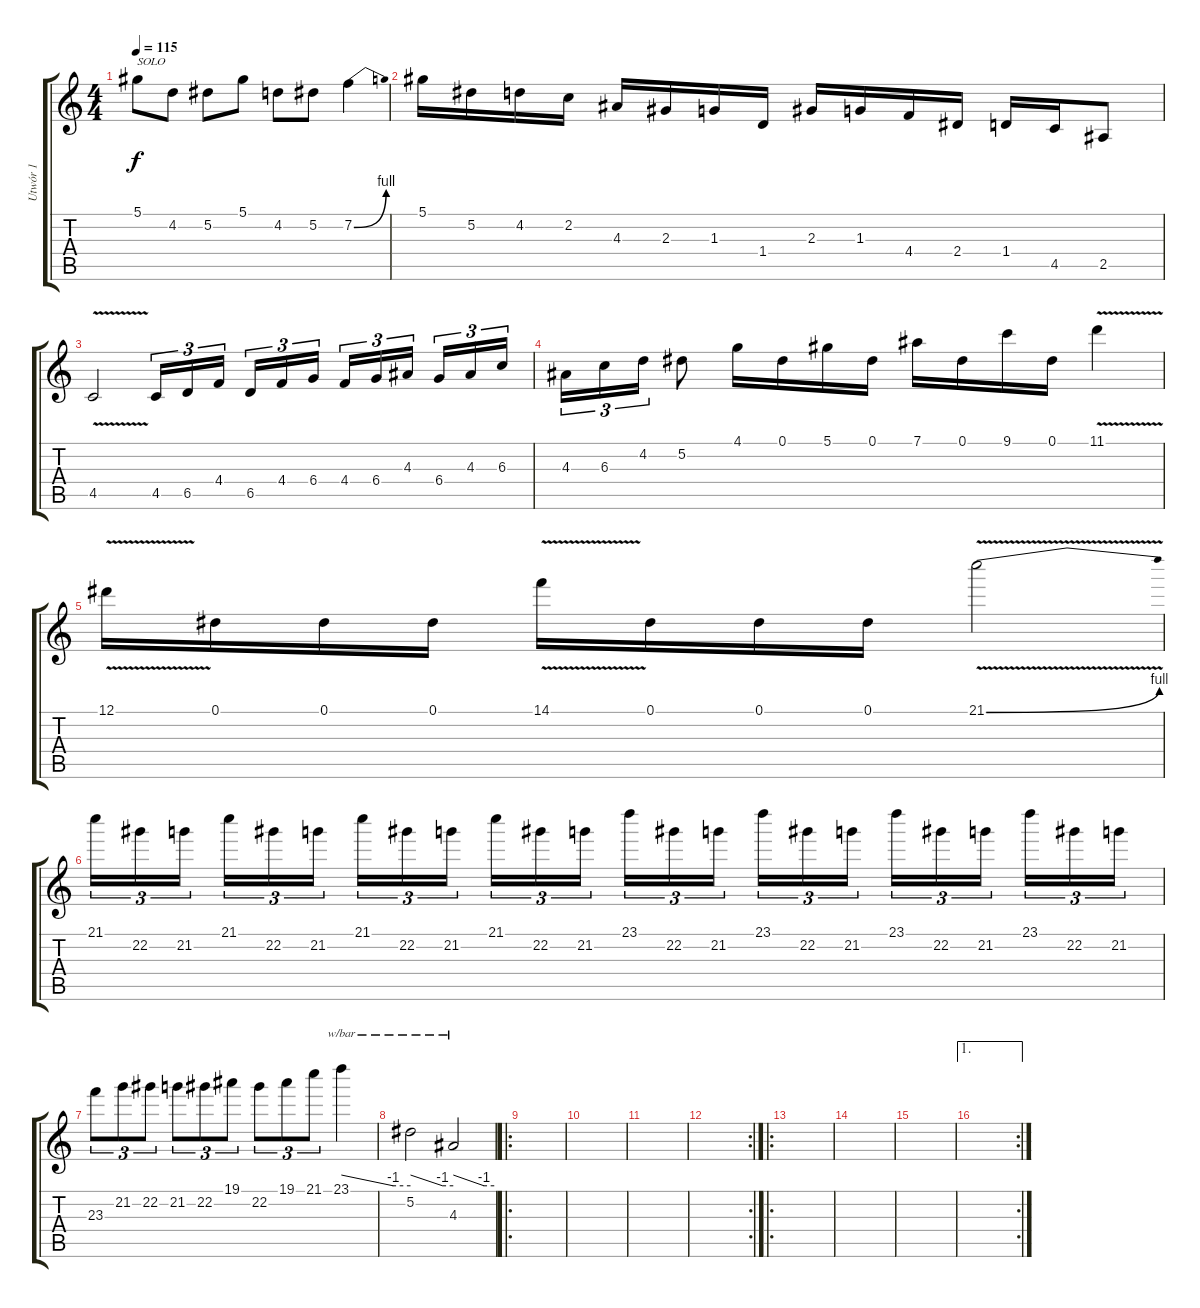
\track ("Utwór 1" "Utwór 1") {instrument distortionguitar}
\staff {score tabs}
\tuning (Eb4 Bb3 Gb3 Db3 Ab2 Eb2) {hide}
\ts (4 4)
\tempo 115
\clef g2
\ks c
5.1.8{txt "SOLO" dy f} 4.2.8 5.2.8 5.1.8 4.2.8 5.2.8 7.2{be (bend 0 0 60 4)}.4 |
5.1.16 5.2.16 4.2.16 2.2.16 4.3.16 2.3.16 1.3.16 1.4.16 2.3.16 1.3.16 4.4.16 2.4.16 1.4.16 4.5.16 2.5.8 |
4.5{v}.2 4.5.16{tu (3 2)} 6.5.16{tu (3 2)} 4.4.16{tu (3 2)} 6.5.16{tu (3 2)} 4.4.16{tu (3 2)} 6.4.16{tu (3 2)} 4.4.16{tu (3 2)} 6.4.16{tu (3 2)} 4.3.16{tu (3 2)} 6.4.16{tu (3 2)} 4.3.16{tu (3 2)} 6.3.16{tu (3 2)} |
4.3.16{tu (3 2)} 6.3.16{tu (3 2)} 4.2.16{tu (3 2)} 5.2.8 4.1.16 0.1.16 5.1.16 0.1.16 7.1.16 0.1.16 9.1.16 0.1.16 11.1{v}.4 |
12.1{v}.16 0.1.16 0.1.16 0.1.16 14.1{v}.16 0.1.16 0.1.16 0.1.16 21.1{be (bend 0 0 60 4) v}.2 |
21.1.16{tu (3 2)} 22.2.16{tu (3 2)} 21.2.16{tu (3 2)} 21.1.16{tu (3 2)} 22.2.16{tu (3 2)} 21.2.16{tu (3 2)} 21.1.16{tu (3 2)} 22.2.16{tu (3 2)} 21.2.16{tu (3 2)} 21.1.16{tu (3 2)} 22.2.16{tu (3 2)} 21.2.16{tu (3 2)} 23.1.16{tu (3 2)} 22.2.16{tu (3 2)} 21.2.16{tu (3 2)} 23.1.16{tu (3 2)} 22.2.16{tu (3 2)} 21.2.16{tu (3 2)} 23.1.16{tu (3 2)} 22.2.16{tu (3 2)} 21.2.16{tu (3 2)} 23.1.16{tu (3 2)} 22.2.16{tu (3 2)} 21.2.16{tu (3 2)} |
23.3.8{tu (3 2)} 21.2.8{tu (3 2)} 22.2.8{tu (3 2)} 21.2.8{tu (3 2)} 22.2.8{tu (3 2)} 19.1.8{tu (3 2)} 22.2.8{tu (3 2)} 19.1.8{tu (3 2)} 21.1.8{tu (3 2)} 23.1.4{tbe (custom default 0 0 45 -4 60 -4)} |
5.2.2{tbe (custom default 0 0 45 -4 60 -4)} 4.3.2{tbe (custom default 0 0 45 -4 60 -4)} |
\ro
|
|
|
\rc 2
|
\ro
|
|
|
\ae 1
\rc 2
